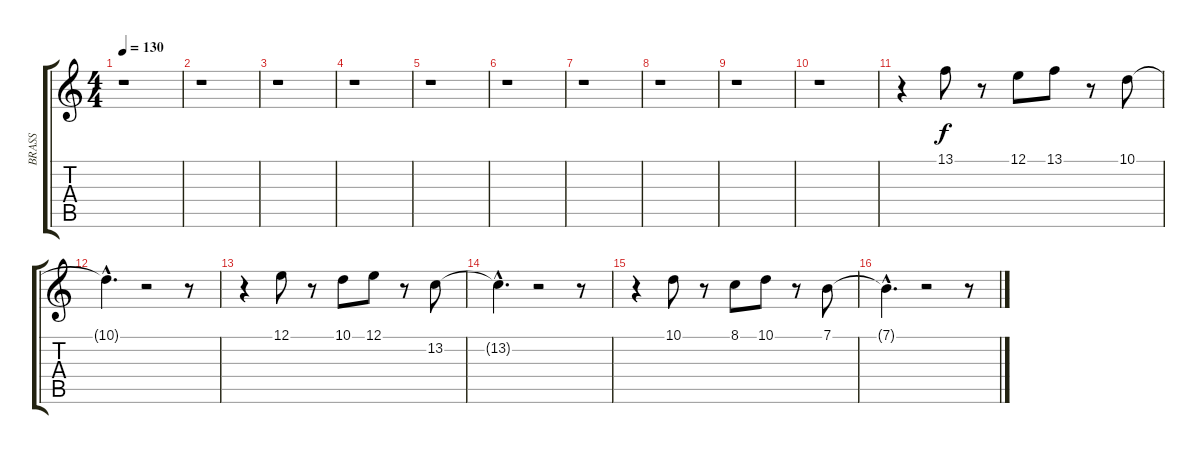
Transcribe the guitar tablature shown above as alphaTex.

\track ("BRASS" "BRASS") {instrument brasssection}
\staff {score tabs}
\tuning (E4 B3 G3 D3 A2 E2) {hide}
\ts (4 4)
\tempo 130
\clef g2
\ks c
r.1{dy f} |
r.1 |
r.1 |
r.1 |
r.1 |
r.1 |
r.1 |
r.1 |
r.1 |
r.1 |
r.4 13.1.8 r.8 12.1.8 13.1.8 r.8 10.1.8 |
10.1{hac t}.4{d} r.2 r.8 |
r.4 12.1.8 r.8 10.1.8 12.1.8 r.8 13.2.8 |
13.2{hac t}.4{d} r.2 r.8 |
r.4 10.1.8 r.8 8.1.8 10.1.8 r.8 7.1.8 |
7.1{hac t}.4{d} r.2 r.8
